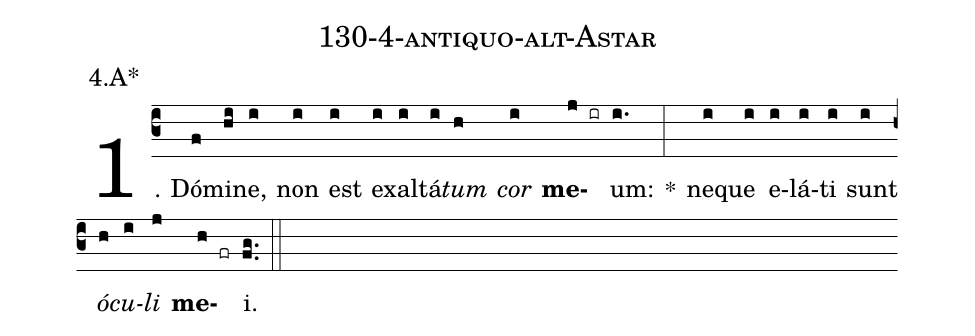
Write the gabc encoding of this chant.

name: 130-4-antiquo-alt-Astar;
annotation: 4.A*;
%%
(c3)1. Dó(f)mi(hi)ne,(i) non(i) est(i) ex(i)al(i)tá(i)<i>tum</i>(h) <i>cor</i>(i) <b>me</b>(j ir)um:(i.) *(:) ne(i)que(i) e(i)lá(i)ti(i) sunt(i) <i>ó</i>(h)<i>cu</i>(i)<i>li</i>(j) <b>me</b>(h fr)i.(fg..) (::)
